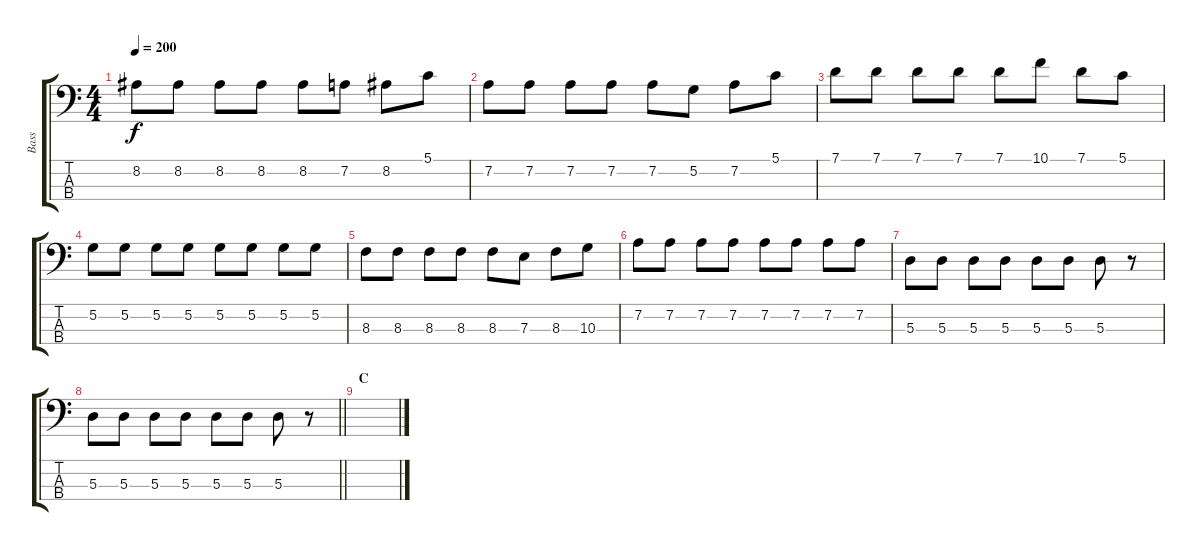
\track ("Bass" "Bass") {instrument electricbasspick}
\staff {score tabs}
\tuning (G2 D2 A1 D1) {hide}
\ts (4 4)
\tempo 200
\clef f4
\ks c
8.2.8{dy f} 8.2.8 8.2.8 8.2.8 8.2.8 7.2.8 8.2.8 5.1.8 |
7.2.8 7.2.8 7.2.8 7.2.8 7.2.8 5.2.8 7.2.8 5.1.8 |
7.1.8 7.1.8 7.1.8 7.1.8 7.1.8 10.1.8 7.1.8 5.1.8 |
5.2.8 5.2.8 5.2.8 5.2.8 5.2.8 5.2.8 5.2.8 5.2.8 |
8.3.8 8.3.8 8.3.8 8.3.8 8.3.8 7.3.8 8.3.8 10.3.8 |
7.2.8 7.2.8 7.2.8 7.2.8 7.2.8 7.2.8 7.2.8 7.2.8 |
5.3.8 5.3.8 5.3.8 5.3.8 5.3.8 5.3.8 5.3.8 r.8 |
\barLineRight lightlight
5.3.8 5.3.8 5.3.8 5.3.8 5.3.8 5.3.8 5.3.8 r.8 |
\section ("" "C")
